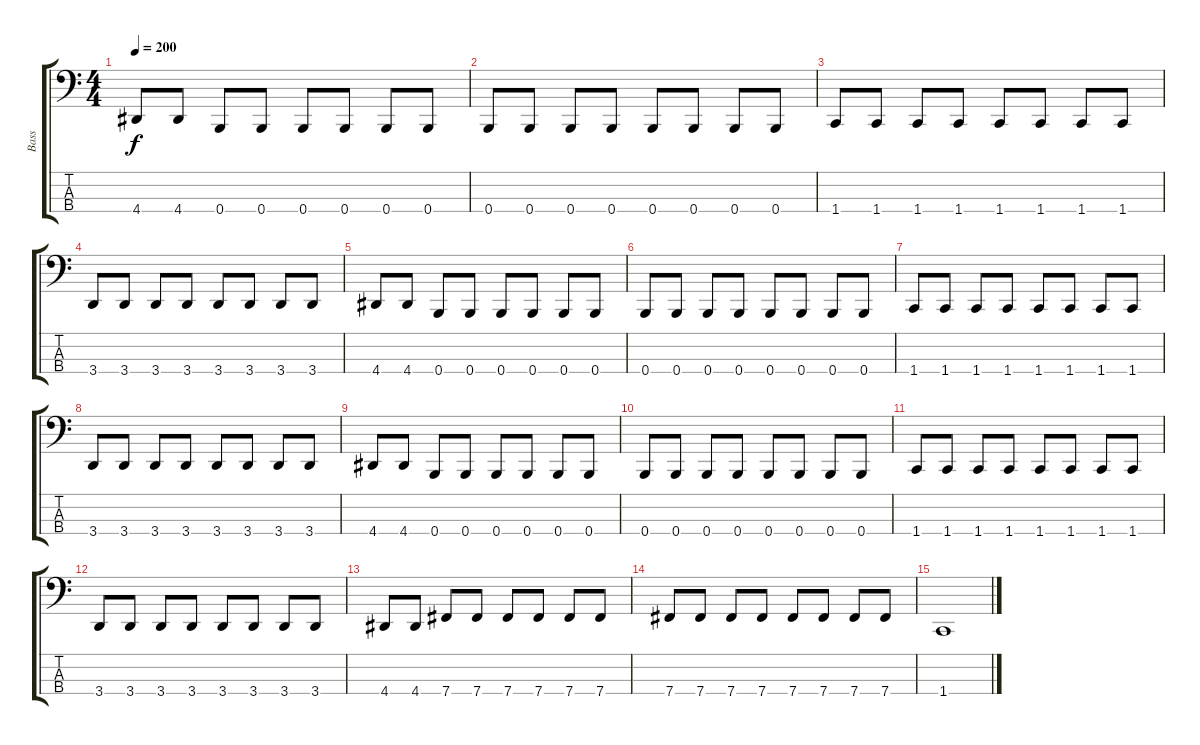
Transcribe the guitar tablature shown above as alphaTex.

\track ("Bass" "Bass") {instrument electricbassfinger}
\staff {score tabs}
\tuning (D2 A1 E1 B0) {hide}
\ts (4 4)
\tempo 200
\clef f4
\ks c
4.4.8{dy f} 4.4.8 0.4.8 0.4.8 0.4.8 0.4.8 0.4.8 0.4.8 |
0.4.8 0.4.8 0.4.8 0.4.8 0.4.8 0.4.8 0.4.8 0.4.8 |
1.4.8 1.4.8 1.4.8 1.4.8 1.4.8 1.4.8 1.4.8 1.4.8 |
3.4.8 3.4.8 3.4.8 3.4.8 3.4.8 3.4.8 3.4.8 3.4.8 |
4.4.8 4.4.8 0.4.8 0.4.8 0.4.8 0.4.8 0.4.8 0.4.8 |
0.4.8 0.4.8 0.4.8 0.4.8 0.4.8 0.4.8 0.4.8 0.4.8 |
1.4.8 1.4.8 1.4.8 1.4.8 1.4.8 1.4.8 1.4.8 1.4.8 |
3.4.8 3.4.8 3.4.8 3.4.8 3.4.8 3.4.8 3.4.8 3.4.8 |
4.4.8 4.4.8 0.4.8 0.4.8 0.4.8 0.4.8 0.4.8 0.4.8 |
0.4.8 0.4.8 0.4.8 0.4.8 0.4.8 0.4.8 0.4.8 0.4.8 |
1.4.8 1.4.8 1.4.8 1.4.8 1.4.8 1.4.8 1.4.8 1.4.8 |
3.4.8 3.4.8 3.4.8 3.4.8 3.4.8 3.4.8 3.4.8 3.4.8 |
4.4.8 4.4.8 7.4.8 7.4.8 7.4.8 7.4.8 7.4.8 7.4.8 |
7.4.8 7.4.8 7.4.8 7.4.8 7.4.8 7.4.8 7.4.8 7.4.8 |
1.4.1
